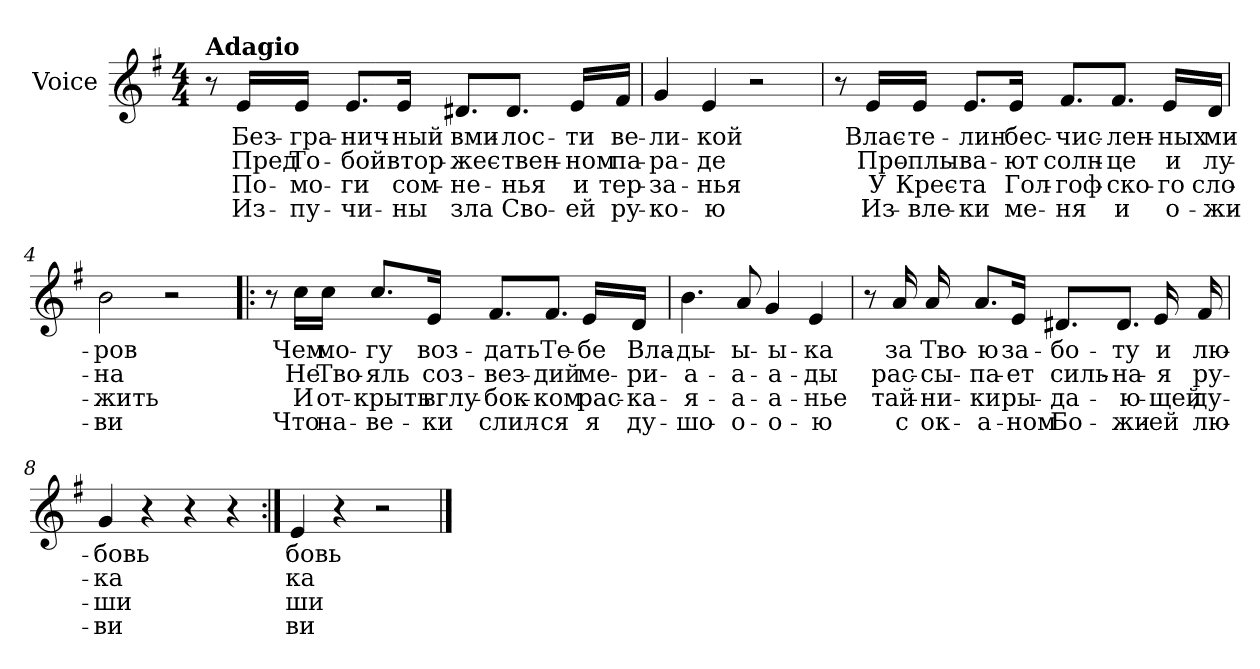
**kern	**text	**text	**text	**text
*part1	*part1	*part1	*part1	*part1
*staff1	*staff1	*staff1	*staff1	*staff1
*I"Voice	*	*	*	*
*I'Vo.	*	*	*	*
*clefG2	*	*	*	*
*k[f#]	*	*	*	*
*M4/4	*	*	*	*
*MM72	*	*	*	*
=1	=1	=1	=1	=1
!LO:TX:a:B:t=Adagio	!	!	!	!
8r	.	.	.	.
!	!LO:LY:b	!LO:LY:b	!LO:LY:b	!LO:LY:b
16e/LL	Без-	Пред	По-	Из-
!	!LO:LY:b	!LO:LY:b	!LO:LY:b	!LO:LY:b
16e/JJ	-гра-	То-	-мо-	-пу-
!	!LO:LY:b	!LO:LY:b	!LO:LY:b	!LO:LY:b
8.e/L	-нич-	-бой	-ги	-чи-
!	!LO:LY:b	!LO:LY:b	!LO:LY:b	!LO:LY:b
16e/Jk	-ный	втор-	сом-	-ны
!	!LO:LY:b	!LO:LY:b	!LO:LY:b	!LO:LY:b
8.d#X/L	вми-	-жес-	-не-	зла
!	!LO:LY:b	!LO:LY:b	!LO:LY:b	!LO:LY:b
8.d#/J	-лос-	-твен-	-нья	Сво-
!	!LO:LY:b	!LO:LY:b	!LO:LY:b	!LO:LY:b
16e/LL	-ти	-ном	и	-ей
!	!LO:LY:b	!LO:LY:b	!LO:LY:b	!LO:LY:b
16f#/JJ	ве-	па-	тер-	ру-
=2	=2	=2	=2	=2
!	!LO:LY:b	!LO:LY:b	!LO:LY:b	!LO:LY:b
4g/	-ли-	-ра-	-за-	-ко-
!	!LO:LY:b	!LO:LY:b	!LO:LY:b	!LO:LY:b
4e/	-кой	-де	-нья	-ю
2r	.	.	.	.
!!LO:LB:g=z
=3	=3	=3	=3	=3
8r	.	.	.	.
!	!LO:LY:b	!LO:LY:b	!LO:LY:b	!LO:LY:b
16e/LL	Влас-	Про-	У	Из-
!	!LO:LY:b	!LO:LY:b	!LO:LY:b	!LO:LY:b
16e/JJ	-те-	-плы-	Крес-	-вле-
!	!LO:LY:b	!LO:LY:b	!LO:LY:b	!LO:LY:b
8.e/L	-лин	-ва-	-та	-ки
!	!LO:LY:b	!LO:LY:b	!LO:LY:b	!LO:LY:b
16e/Jk	бес-	-ют	Гол-	ме-
!	!LO:LY:b	!LO:LY:b	!LO:LY:b	!LO:LY:b
8.f#/L	-чис-	солн-	-гоф-	-ня
!	!LO:LY:b	!LO:LY:b	!LO:LY:b	!LO:LY:b
8.f#/J	-лен-	-це	-ско-	и
!	!LO:LY:b	!LO:LY:b	!LO:LY:b	!LO:LY:b
16e/LL	-ных	и	-го	о-
!	!LO:LY:b	!LO:LY:b	!LO:LY:b	!LO:LY:b
16d/JJ	ми-	лу-	сло-	-жи-
=4	=4	=4	=4	=4
!	!LO:LY:b	!LO:LY:b	!LO:LY:b	!LO:LY:b
2b\	-ров	-на	-жить	-ви
2r	.	.	.	.
!!LO:LB:g=z
=5!|:	=5!|:	=5!|:	=5!|:	=5!|:
8r	.	.	.	.
!	!LO:LY:b	!LO:LY:b	!LO:LY:b	!LO:LY:b
16cc\LL	Чем	Не	И	Что
!	!LO:LY:b	!LO:LY:b	!LO:LY:b	!LO:LY:b
16cc\JJ	мо-	Тво-	от-	на-
!	!LO:LY:b	!LO:LY:b	!LO:LY:b	!LO:LY:b
8.cc/L	-гу	-яль	-крыть	-ве-
!	!LO:LY:b	!LO:LY:b	!LO:LY:b	!LO:LY:b
16e/Jk	воз-	соз-	вглу-	-ки
!	!LO:LY:b	!LO:LY:b	!LO:LY:b	!LO:LY:b
8.f#/L	-дать	-вез-	-бок-	слил-
!	!LO:LY:b	!LO:LY:b	!LO:LY:b	!LO:LY:b
8.f#/J	Те-	-дий	-ком	-ся
!	!LO:LY:b	!LO:LY:b	!LO:LY:b	!LO:LY:b
16e/LL	-бе	ме-	рас-	я
!	!LO:LY:b	!LO:LY:b	!LO:LY:b	!LO:LY:b
16d/JJ	Вла-	-ри-	-ка-	ду-
=6	=6	=6	=6	=6
!	!LO:LY:b	!LO:LY:b	!LO:LY:b	!LO:LY:b
4.b\	-ды-	-а-	-я-	-шо-
!	!LO:LY:b	!LO:LY:b	!LO:LY:b	!LO:LY:b
8a/	-ы-	-а-	-а-	-о-
!	!LO:LY:b	!LO:LY:b	!LO:LY:b	!LO:LY:b
4g/	-ы-	-а-	-а-	-о-
!	!LO:LY:b	!LO:LY:b	!LO:LY:b	!LO:LY:b
4e/	-ка	-ды	-нье	-ю
!!LO:LB:g=z
=7	=7	=7	=7	=7
8r	.	.	.	.
!	!LO:LY:b	!LO:LY:b	!LO:LY:b	!LO:LY:b
16a/	за	рас-	тай-	с
!	!LO:LY:b	!LO:LY:b	!LO:LY:b	!LO:LY:b
16a/	Тво-	-сы-	-ни-	ок-
!	!LO:LY:b	!LO:LY:b	!LO:LY:b	!LO:LY:b
8.a/L	-ю	-па-	-ки	-а-
!	!LO:LY:b	!LO:LY:b	!LO:LY:b	!LO:LY:b
16e/Jk	за-	-ет	ры-	-ном
!	!LO:LY:b	!LO:LY:b	!LO:LY:b	!LO:LY:b
8.d#X/L	-бо-	силь-	-да-	Бо-
!	!LO:LY:b	!LO:LY:b	!LO:LY:b	!LO:LY:b
8.d#/J	-ту	-на-	-ю-	-жи-
!	!LO:LY:b	!LO:LY:b	!LO:LY:b	!LO:LY:b
16e/	и	-я	-щей	-ей
!	!LO:LY:b	!LO:LY:b	!LO:LY:b	!LO:LY:b
16f#/	лю-	ру-	ду-	лю-
=8	=8	=8	=8	=8
!	!LO:LY:b	!LO:LY:b	!LO:LY:b	!LO:LY:b
4g/	-бовь	-ка	-ши	-ви
4r	.	.	.	.
4r	.	.	.	.
4r	.	.	.	.
=9:|!	=9:|!	=9:|!	=9:|!	=9:|!
!	!LO:LY:b	!LO:LY:b	!LO:LY:b	!LO:LY:b
4e/	бовь	ка	ши	ви
4r	.	.	.	.
2r	.	.	.	.
==	==	==	==	==
*-	*-	*-	*-	*-
